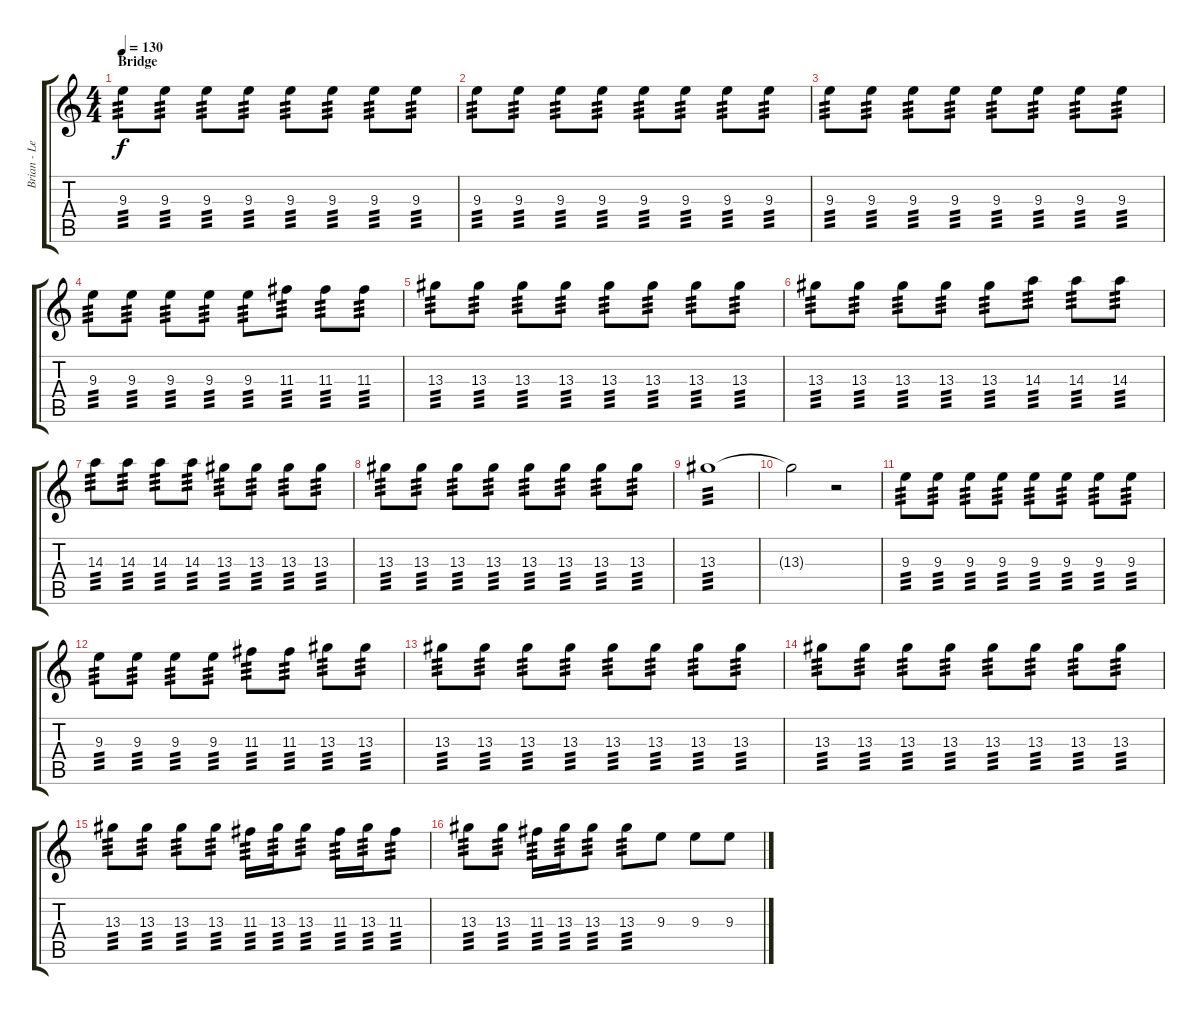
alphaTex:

\track ("Brian - Lead Guitar" "Brian - Le") {instrument electricguitarjazz}
\staff {score tabs}
\tuning (E4 B3 G3 D3 A2 E2) {hide}
\ts (4 4)
\section ("" "Bridge")
\tempo 130
\clef g2
\ks c
9.3.8{tp 3 dy f} 9.3.8{tp 3} 9.3.8{tp 3} 9.3.8{tp 3} 9.3.8{tp 3} 9.3.8{tp 3} 9.3.8{tp 3} 9.3.8{tp 3} |
9.3.8{tp 3} 9.3.8{tp 3} 9.3.8{tp 3} 9.3.8{tp 3} 9.3.8{tp 3} 9.3.8{tp 3} 9.3.8{tp 3} 9.3.8{tp 3} |
9.3.8{tp 3} 9.3.8{tp 3} 9.3.8{tp 3} 9.3.8{tp 3} 9.3.8{tp 3} 9.3.8{tp 3} 9.3.8{tp 3} 9.3.8{tp 3} |
9.3.8{tp 3} 9.3.8{tp 3} 9.3.8{tp 3} 9.3.8{tp 3} 9.3.8{tp 3} 11.3.8{tp 3} 11.3.8{tp 3} 11.3.8{tp 3} |
13.3.8{tp 3} 13.3.8{tp 3} 13.3.8{tp 3} 13.3.8{tp 3} 13.3.8{tp 3} 13.3.8{tp 3} 13.3.8{tp 3} 13.3.8{tp 3} |
13.3.8{tp 3} 13.3.8{tp 3} 13.3.8{tp 3} 13.3.8{tp 3} 13.3.8{tp 3} 14.3.8{tp 3} 14.3.8{tp 3} 14.3.8{tp 3} |
14.3.8{tp 3} 14.3.8{tp 3} 14.3.8{tp 3} 14.3.8{tp 3} 13.3.8{tp 3} 13.3.8{tp 3} 13.3.8{tp 3} 13.3.8{tp 3} |
13.3.8{tp 3} 13.3.8{tp 3} 13.3.8{tp 3} 13.3.8{tp 3} 13.3.8{tp 3} 13.3.8{tp 3} 13.3.8{tp 3} 13.3.8{tp 3} |
13.3.1{tp 3 volume 2} |
13.3{t}.2 r.2 |
9.3.8{tp 3 volume 12} 9.3.8{tp 3} 9.3.8{tp 3} 9.3.8{tp 3} 9.3.8{tp 3} 9.3.8{tp 3} 9.3.8{tp 3} 9.3.8{tp 3} |
9.3.8{tp 3} 9.3.8{tp 3} 9.3.8{tp 3} 9.3.8{tp 3} 11.3.8{tp 3} 11.3.8{tp 3} 13.3.8{tp 3} 13.3.8{tp 3} |
13.3.8{tp 3} 13.3.8{tp 3} 13.3.8{tp 3} 13.3.8{tp 3} 13.3.8{tp 3} 13.3.8{tp 3} 13.3.8{tp 3} 13.3.8{tp 3} |
13.3.8{tp 3} 13.3.8{tp 3} 13.3.8{tp 3} 13.3.8{tp 3} 13.3.8{tp 3} 13.3.8{tp 3} 13.3.8{tp 3} 13.3.8{tp 3} |
13.3.8{tp 3} 13.3.8{tp 3} 13.3.8{tp 3} 13.3.8{tp 3} 11.3.16{tp 3} 13.3.16{tp 3} 13.3.8{tp 3} 11.3.16{tp 3} 13.3.16{tp 3} 11.3.8{tp 3} |
13.3.8{tp 3} 13.3.8{tp 3} 11.3.16{tp 3} 13.3.16{tp 3} 13.3.8{tp 3} 13.3.8{tp 3} 9.3.8 9.3.8 9.3.8
